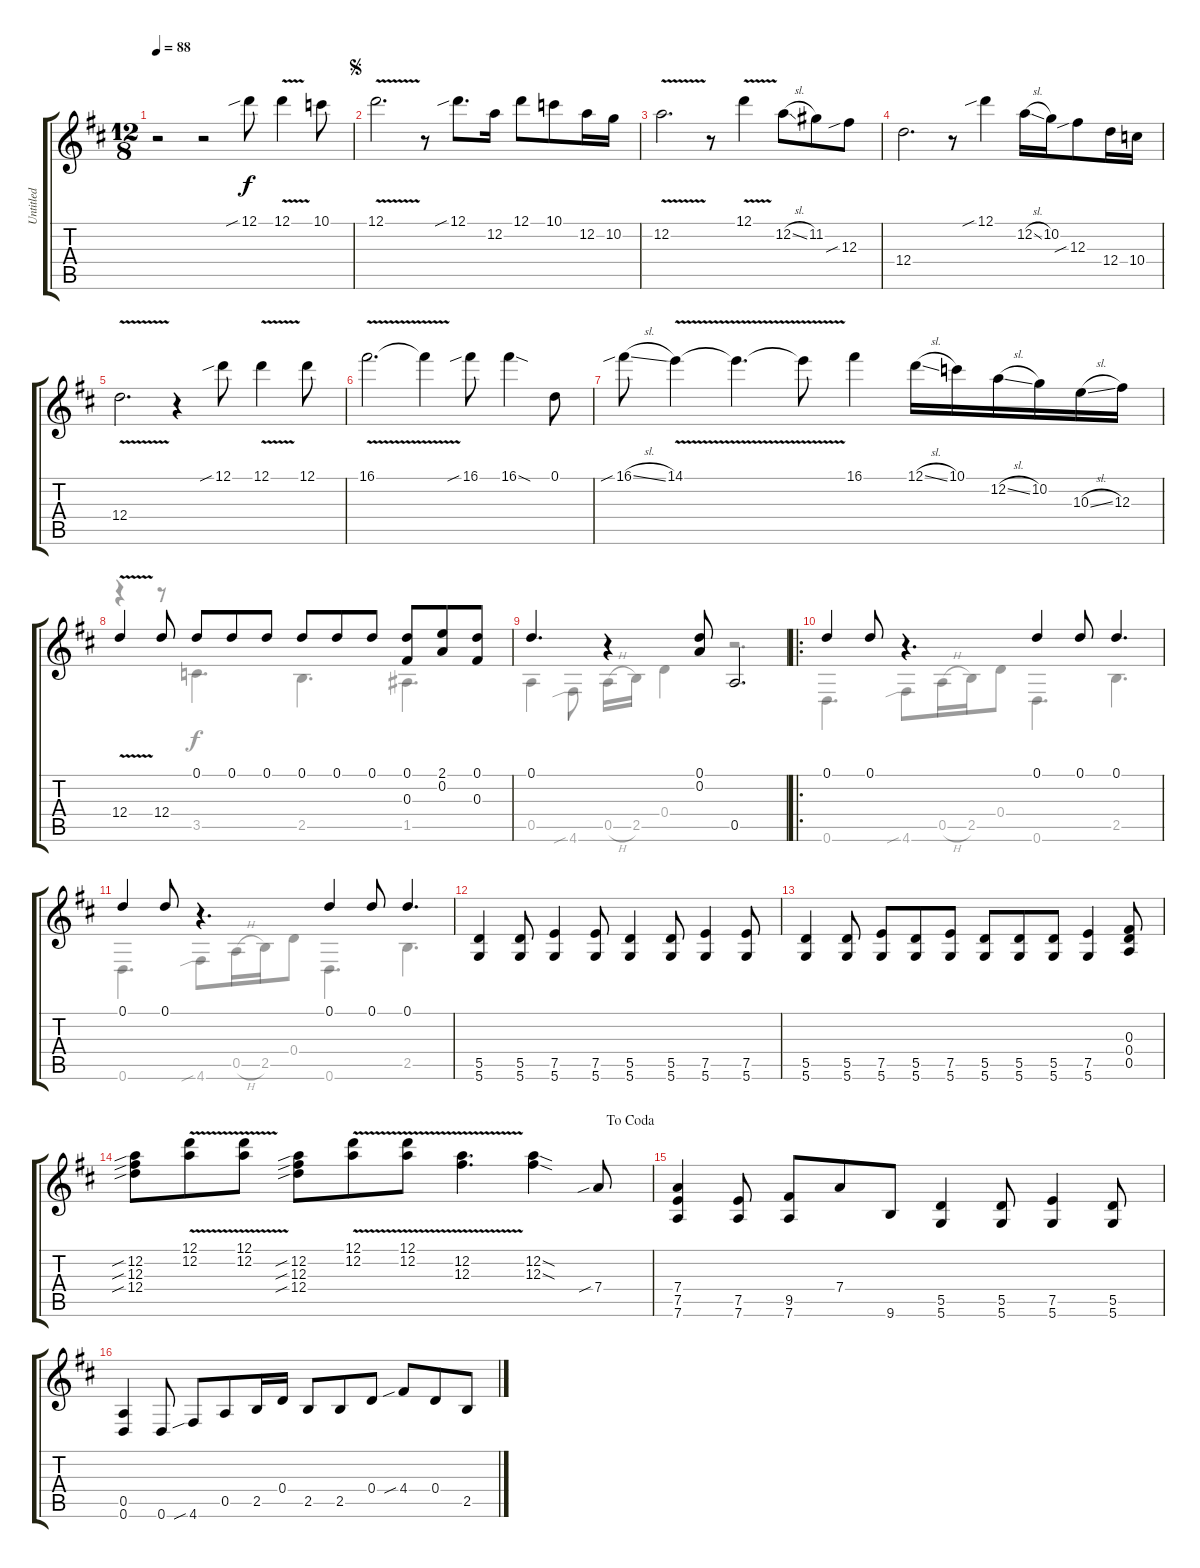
\track ("Untitled" "Untitled") {instrument electricguitarjazz}
\staff {score tabs}
\tuning (D4 A3 Gb3 D3 A2 D2) {hide}
\voice
\ts (12 8)
\tempo 88
\clef g2
\ks d
r.2{dy f instrument electricguitarjazz} r.2 12.1{sib}.8 12.1{v}.4 10.1.8 |
\jump segno
12.1{v}.2{d} r.8 12.1{sib}.8{d} 12.2.16 12.1.8 10.1.8 12.2.16 10.2.16 |
12.2{v}.2{d} r.8 12.1{v}.4 12.2{sl}.8 11.2.8 12.3{sib}.8 |
12.4.2{d} r.8 12.1{sib}.4 12.2{sl}.16 10.2.16 12.3{sib}.8 12.4.16 10.4.16 |
12.4{v}.2{d} r.4 12.1{sib}.8 12.1{v}.4 12.1.8 |
16.1{v}.2{d} 16.1{t}.4 16.1{sib}.8 16.1{sod}.4 0.1.8 |
16.1{sib sl}.8 14.1{v}.4 14.1{v t}.4{d} 14.1{v t}.8 16.1.4 12.1{sl}.16 10.1.16 12.2{sl}.16 10.2.16 10.3{sl}.16 12.3.16 |
12.4{v}.4 12.4.8 0.1.8 0.1.8 0.1.8 0.1.8 0.1.8 0.1.8 (0.1 0.3).8 (2.1 0.2).8 (0.1 0.3).8 |
0.1.4{d} r.4 (0.1 0.2).8 0.5.2{d} |
\ro
0.1.4 0.1.8 r.4{d} 0.1.4 0.1.8 0.1.4{d} |
0.1.4 0.1.8 r.4{d} 0.1.4 0.1.8 0.1.4{d} |
(5.5 5.6).4 (5.5 5.6).8 (7.5 5.6).4 (7.5 5.6).8 (5.5 5.6).4 (5.5 5.6).8 (7.5 5.6).4 (7.5 5.6).8 |
(5.5 5.6).4 (5.5 5.6).8 (7.5 5.6).8 (5.5 5.6).8 (7.5 5.6).8 (5.5 5.6).8 (5.5 5.6).8 (5.5 5.6).8 (7.5 5.6).4 (0.3 0.4 0.5).8 |
\jump dacoda
(12.2{sib} 12.3{sib} 12.4{sib}).8 (12.1{v} 12.2{v}).8 (12.1{v} 12.2{v}).8 (12.2{sib} 12.3{sib} 12.4{sib}).8 (12.1{v} 12.2{v}).8 (12.1{v} 12.2{v}).8 (12.2{v} 12.3{v}).4{d} (12.2{sod} 12.3{sod}).4 7.4{sib}.8 |
(7.4 7.5 7.6).4 (7.5 7.6).8 (9.5 7.6).8 7.4.8 9.6.8 (5.5 5.6).4 (5.5 5.6).8 (7.5 5.6).4 (5.5 5.6).8 |
(0.5 0.6).4 0.6.8 4.6{sib}.8 0.5.8 2.5.16 0.4.16 2.5.8 2.5.8 0.4.8 4.4{sib}.8 0.4.8 2.5.8
\voice
\clef g2
\ottava regular
\simile none
\ks d
|
|
|
|
|
|
|
r.4 r.8 3.5.4{d} 2.5.4{d} 1.5.4{d} |
0.5.4 4.6{sib}.8 0.5{h}.16 2.5.16 0.4.4 r.2{d} |
0.6.4{d} 4.6{sib}.8 0.5{h}.16 2.5.16 0.4.8 0.6.4{d} 2.5.4{d} |
0.6.4{d} 4.6{sib}.8 0.5{h}.16 2.5.16 0.4.8 0.6.4{d} 2.5.4{d} |
|
|
|
|
